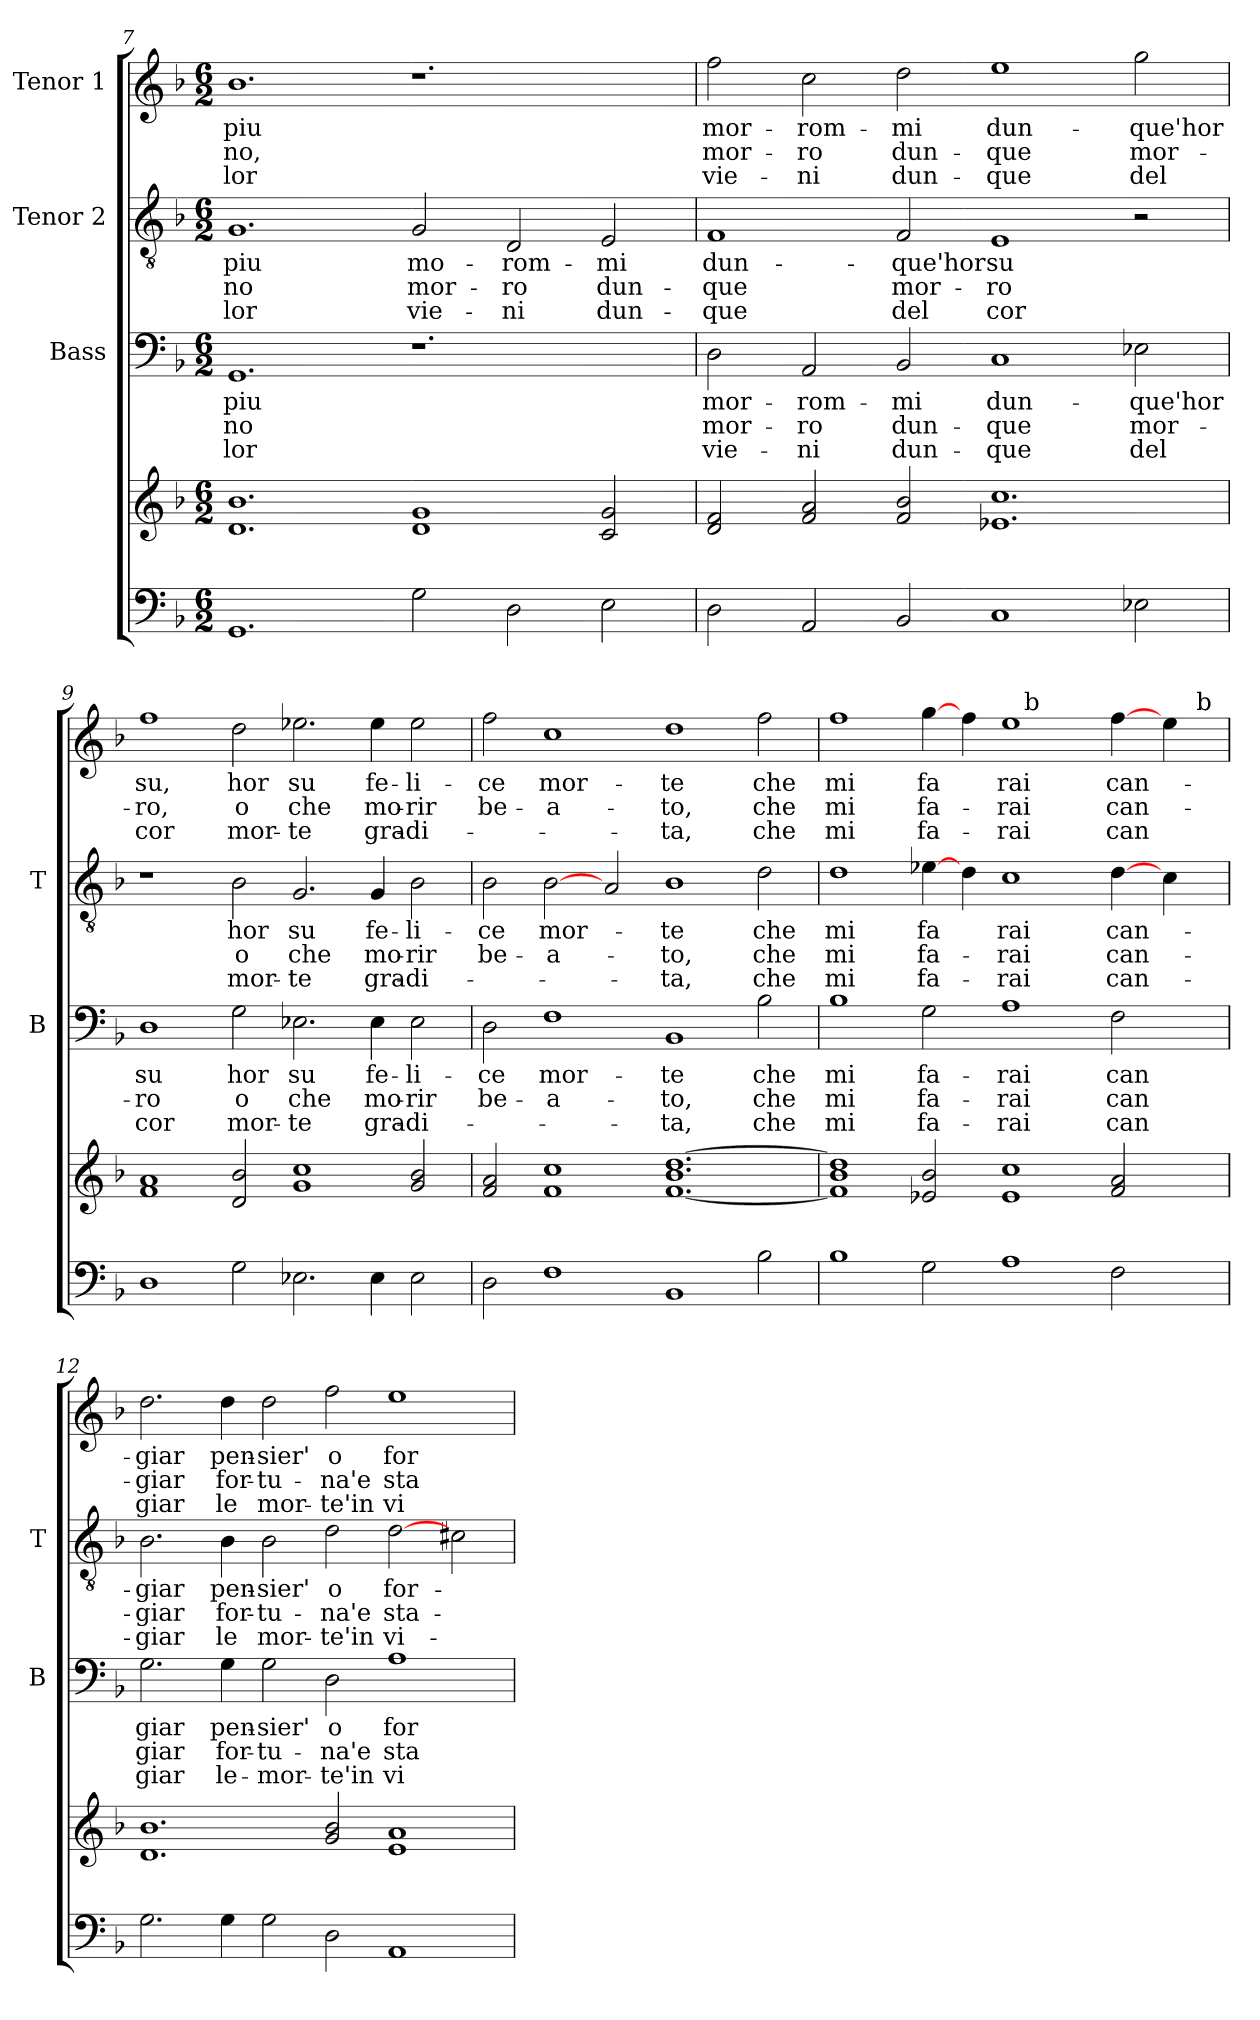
**kern	**kern	**kern	**text	**text	**text	**kern	**text	**text	**text	**kern	**text	**text	**text
*part4	*part4	*part3	*part3	*part3	*part3	*part2	*part2	*part2	*part2	*part1	*part1	*part1	*part1
*staff5	*staff4	*staff3	*staff3	*staff3	*staff3	*staff2	*staff2	*staff2	*staff2	*staff1	*staff1	*staff1	*staff1
*	*	*I"Bass	*	*	*	*I"Tenor 2	*	*	*	*I"Tenor 1	*	*	*
*	*	*I'B	*	*	*	*I'T	*	*	*	*	*	*	*
*clefF4	*clefG2	*clefF4	*	*	*	*clefGv2	*	*	*	*clefG2	*	*	*
*k[b-]	*k[b-]	*k[b-]	*	*	*	*k[b-]	*	*	*	*k[b-]	*	*	*
*F:	*F:	*F:	*	*	*	*F:	*	*	*	*F:	*	*	*
*M6/2	*M6/2	*M6/2	*	*	*	*M6/2	*	*	*	*M6/2	*	*	*
=7	=7	=7	=7	=7	=7	=7	=7	=7	=7	=7	=7	=7	=7
1.GG	1.d 1.b-	1.GG	piu	no	-lor	1.G	piu	no	-lor	1.b-	piu	no,	-lor
2G\	1d 1g	1.r	.	.	.	2G/	mo-	mor-	vie-	1.r	.	.	.
2D\	.	.	.	.	.	2D/	-rom-	-ro	-ni	.	.	.	.
2E\	2c/ 2g/	.	.	.	.	2E/	-mi	dun-	dun-	.	.	.	.
=8	=8	=8	=8	=8	=8	=8	=8	=8	=8	=8	=8	=8	=8
2D\	2d/ 2f/	2D\	mor-	mor-	vie-	1F	dun-	-que	-que	2ff\	mor-	mor-	vie-
2AA/	2f/ 2a/	2AA/	-rom-	-ro	-ni	.	.	.	.	2cc\	-rom-	-ro	-ni
2BB-/	2f/ 2b-/	2BB-/	-mi	dun-	dun-	2F/	-que'hor	mor-	del	2dd\	-mi	dun-	dun-
1C	1.e-X 1.cc	1C	dun-	-que	-que	1E	su	-ro	cor	1ee	dun-	-que	-que
2E-X\	.	2E-X\	-que'hor	mor-	del	2r	.	.	.	2gg\	-que'hor	mor-	del
=9	=9	=9	=9	=9	=9	=9	=9	=9	=9	=9	=9	=9	=9
1D	1f 1a	1D	su	-ro	cor	1r	.	.	.	1ff	su,	-ro,	cor
2G\	2d/ 2b-/	2G\	hor	o	mor-	2B-\	hor	o	mor-	2dd\	hor	o	mor-
2.E-X\	1g 1cc	2.E-X\	su	che	-te	2.G/	su	che	-te	2.ee-X\	su	che	-te
4E-\	.	4E-\	fe-	mo-	gra-	4G/	fe-	mo-	gra-	4ee-\	fe-	mo-	gra-
2E-\	2g/ 2b-/	2E-\	-li-	-rir	-di-	2B-\	-li-	-rir	-di-	2ee-\	-li-	-rir	-di-
!!LO:PB:g=z
=10	=10	=10	=10	=10	=10	=10	=10	=10	=10	=10	=10	=10	=10
2D\	2f/ 2a/	2D\	-ce	be-	.	2B-\	-ce	be-	.	2ff\	-ce	be-	.
1F	1f 1cc	1F	mor-	-a-	.	[2B-\	mor-	-a-	.	1cc	mor-	-a-	.
.	.	.	.	.	.	2A/	.	.	.	.	.	.	.
1BB-	[1.f 1.b- [1.dd	1BB-	-te	-to,	-ta,	1B-	-te	-to,	-ta,	1dd	-te	-to,	-ta,
2B-\	.	2B-\	che	che	che	2d\	che	che	che	2ff\	che	che	che
=11	=11	=11	=11	=11	=11	=11	=11	=11	=11	=11	=11	=11	=11
*	*	*	*	*	*	*	*	*	*	*^	*	*	*
*	*	*	*	*	*	*	*	*	*	*	*^	*	*	*
1B-	1f] 1b- 1dd]	1B-	mi	mi	mi	1d	mi	mi	mi	1ff	1ryy	1ryy	mi	mi	mi
2G\	2e-X/ 2b-/	2G\	fa-	fa-	fa-	[4e-X\	fa	fa-	fa-	[4gg\	2ryy	1...ryy	fa	fa-	fa-
.	.	.	.	.	.	4d\	.	.	.	4ff\	.	.	.	.	.
1A	1e- 1cc	1A	-rai	-rai	-rai	1c	rai	-rai	-rai	1ee	16.ryy	.	rai	-rai	-rai
!	!	!	!	!	!	!	!	!	!	!	!LO:TX:a:t=b	!	!	!	!
.	.	.	.	.	.	.	.	.	.	.	1ryy	.	.	.	.
2F\	2f/ 2a/	2F\	can	can	can	[4d\	can-	can-	can-	[4ff\	.	.	can-	can-	can
.	.	.	.	.	.	.	.	.	.	.	4ryy	.	.	.	.
.	.	.	.	.	.	4c\	.	.	.	4ee\	.	.	.	.	.
.	.	.	.	.	.	.	.	.	.	.	8ryy	.	.	.	.
!	!	!	!	!	!	!	!	!	!	!	!	!LO:TX:a:t=b	!	!	!
.	.	.	.	.	.	.	.	.	.	.	.	8ryy	.	.	.
.	.	.	.	.	.	.	.	.	.	.	32ryy	.	.	.	.
*	*	*	*	*	*	*	*	*	*	*v	*v	*v	*	*	*
=12	=12	=12	=12	=12	=12	=12	=12	=12	=12	=12	=12	=12	=12
2.G\	1.d 1.b-	2.G\	giar	giar	giar	2.B-\	-giar	-giar	-giar	2.dd\	-giar	-giar	giar
4G\	.	4G\	pen-	for-	le-	4B-\	pen-	for-	le	4dd\	pen-	for-	le
2G\	.	2G\	-sier'	-tu-	-mor-	2B-\	-sier'	-tu-	mor-	2dd\	-sier'	-tu-	mor-
2D\	2g/ 2b-/	2D\	o	-na'e	-te'in	2d\	o	-na'e	-te'in	2ff\	o	-na'e	-te'in
1AA	1e 1a	1A	for-	sta-	vi-	[2d\	for-	sta-	vi-	1ee	for-	sta-	vi-
.	.	.	.	.	.	2c#X\	.	.	.	.	.	.	.
=	=	=	=	=	=	=	=	=	=	=	=	=	=
*-	*-	*-	*-	*-	*-	*-	*-	*-	*-	*-	*-	*-	*-
